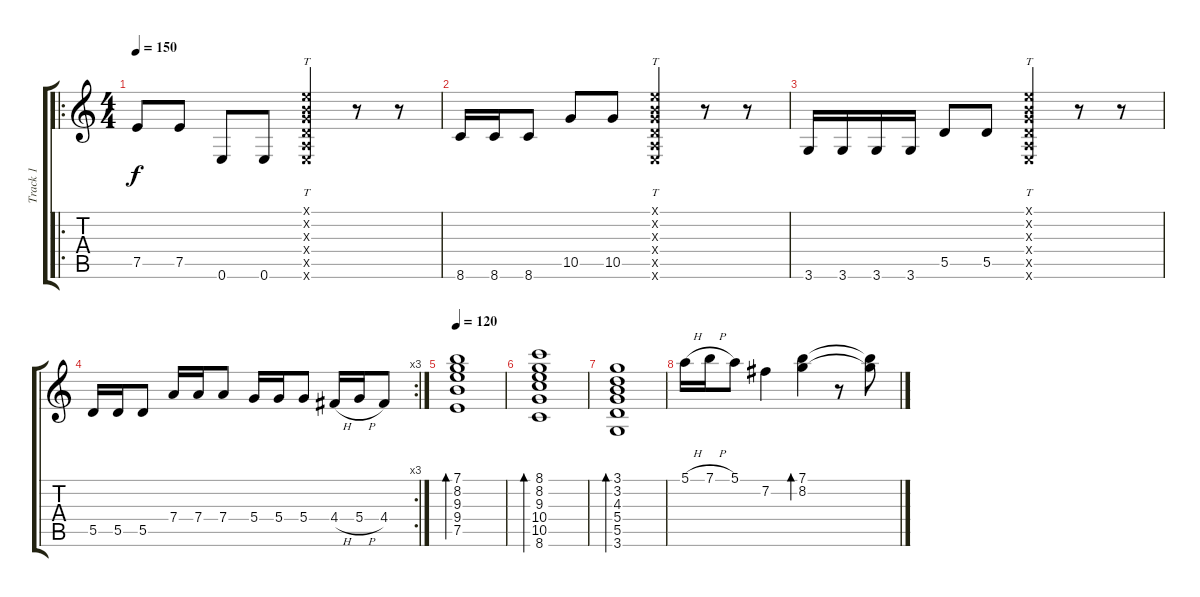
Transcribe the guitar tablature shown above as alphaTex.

\track ("Track 1" "Track 1") {instrument acousticguitarsteel}
\staff {score tabs}
\tuning (E4 B3 G3 D3 A2 E2) {hide}
\ro
\ts (4 4)
\tempo 150
\clef g2
\ks c
7.5.8{dy f} 7.5.8 0.6.8 0.6.8 (0.1{x} 0.2{x} 0.3{x} 0.4{x} 0.5{x} 0.6{x}).4{tt} r.8 r.8 |
8.6.16 8.6.16 8.6.8 10.5.8 10.5.8 (0.1{x} 0.2{x} 0.3{x} 0.4{x} 0.5{x} 0.6{x}).4{tt} r.8 r.8 |
3.6.16 3.6.16 3.6.16 3.6.16 5.5.8 5.5.8 (0.1{x} 0.2{x} 0.3{x} 0.4{x} 0.5{x} 0.6{x}).4{tt} r.8 r.8 |
\rc 3
5.5.16 5.5.16 5.5.8 7.4.16 7.4.16 7.4.8 5.4.16 5.4.16 5.4.8 4.4{h}.16 5.4{h}.16 4.4.8 |
\tempo 120
(7.1 8.2 9.3 9.4 7.5).1{bd 480} |
(8.1 8.2 9.3 10.4 10.5 8.6).1{bd 480} |
(3.1 3.2 4.3 5.4 5.5 3.6).1{bd 480} |
5.1{h}.16 7.1{h}.16 5.1.8 7.2.4 (7.1 8.2).4{bd 480} r.8 (7.1{t} 8.2{t}).8
